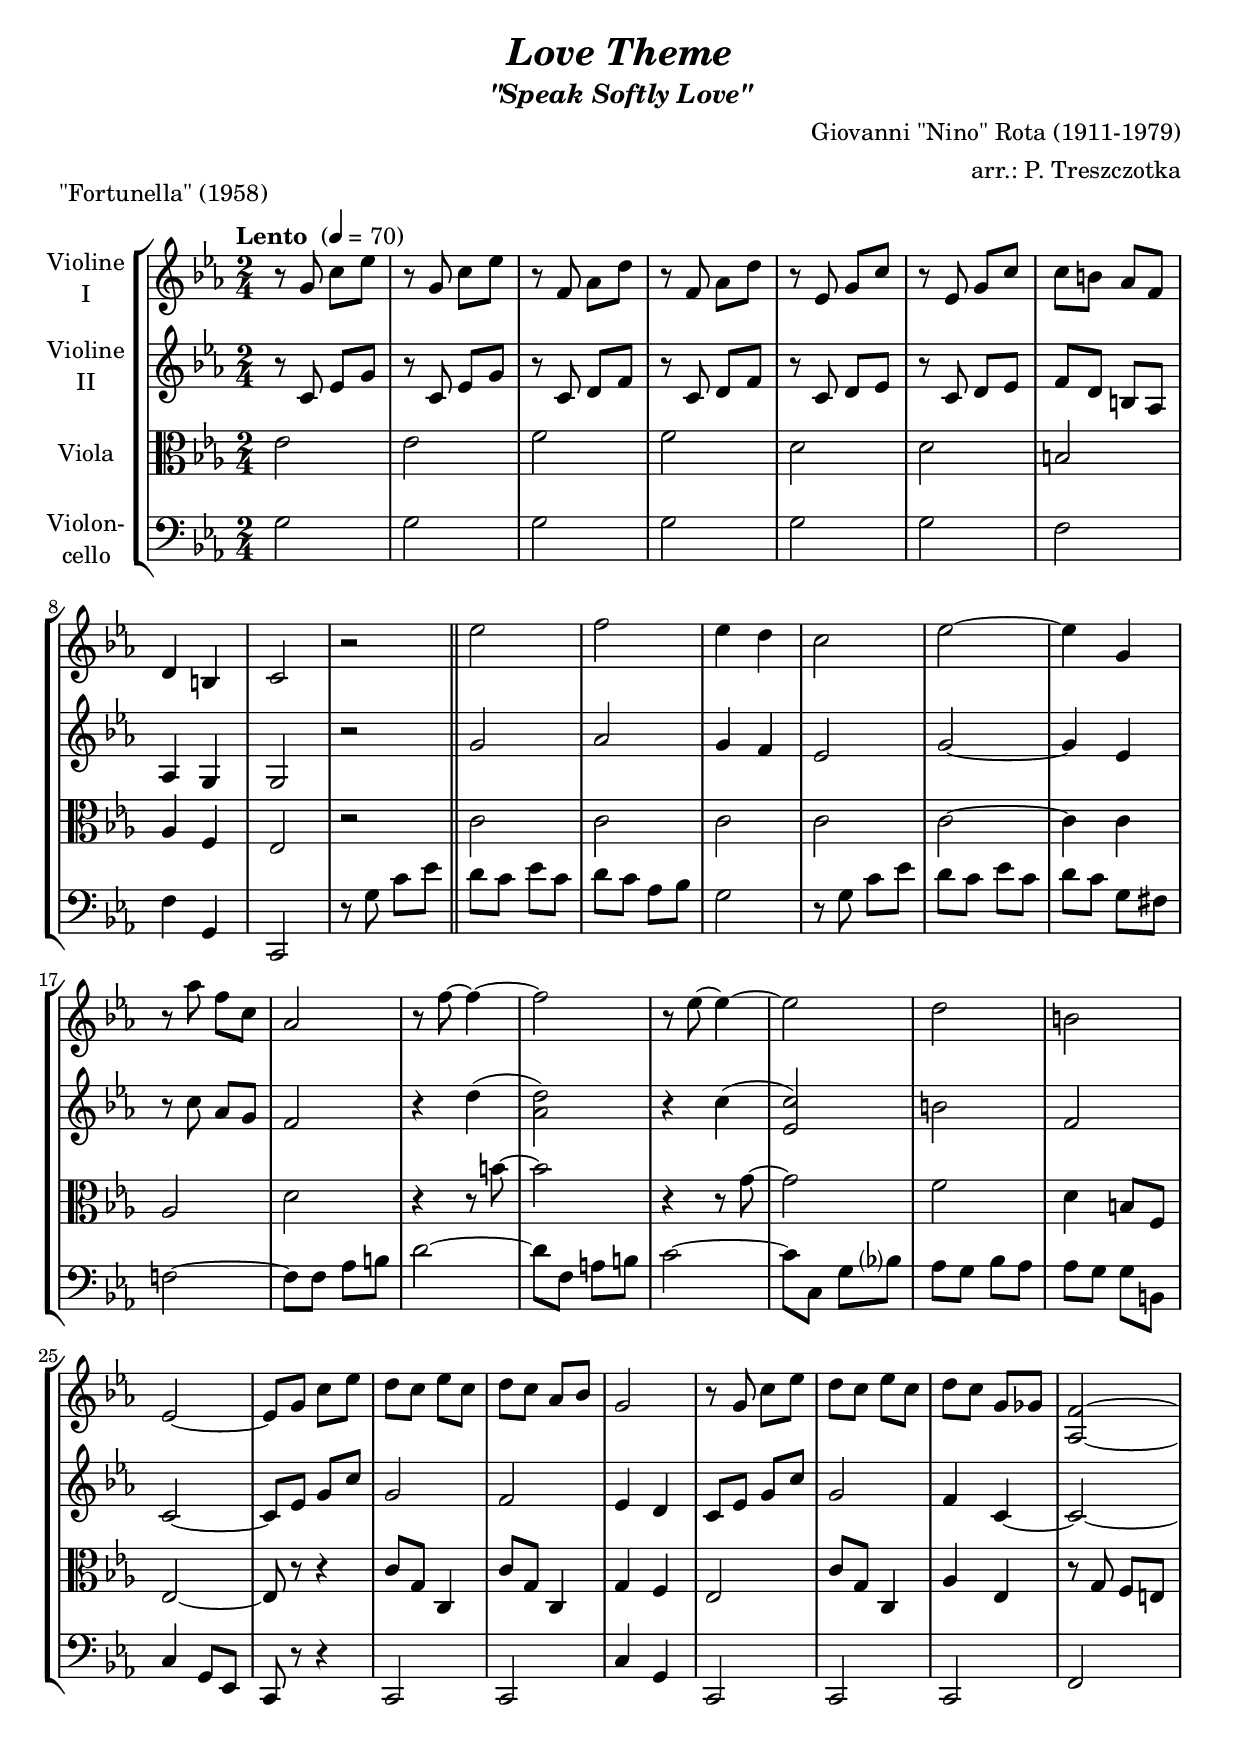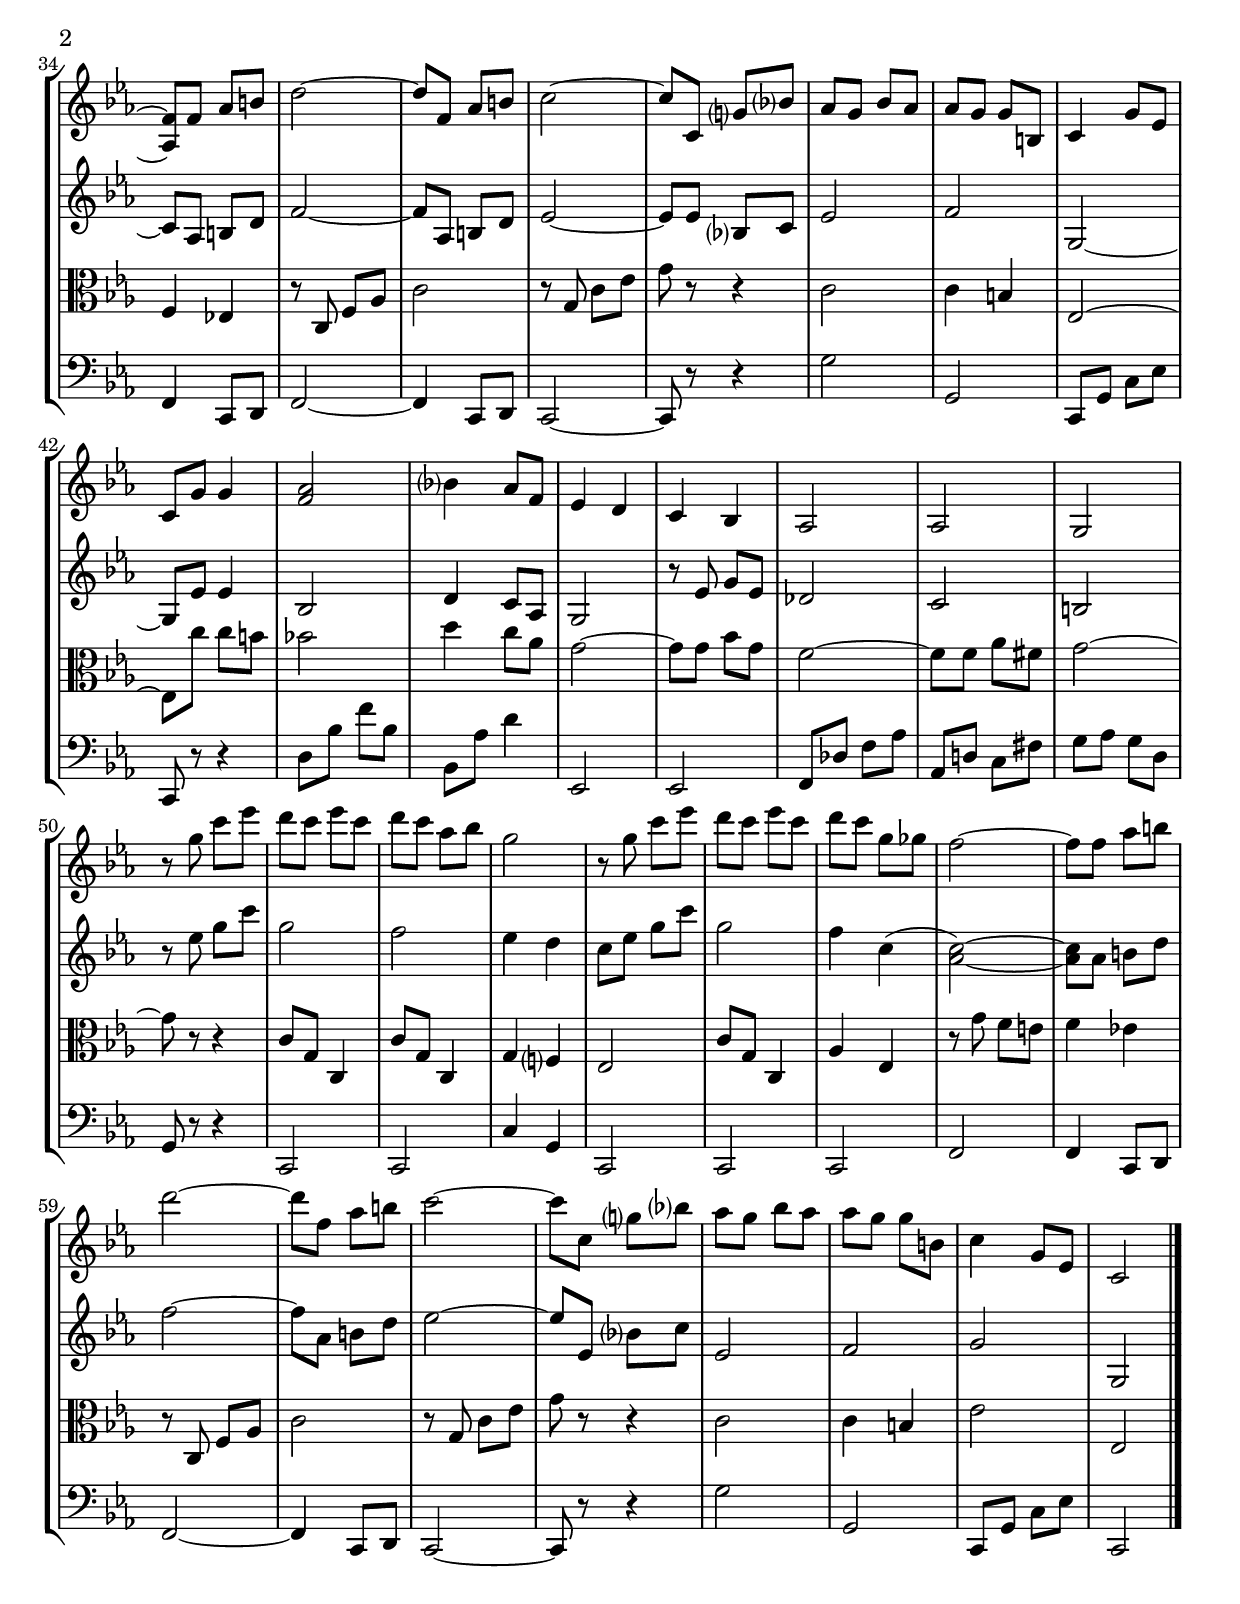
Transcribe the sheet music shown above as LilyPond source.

\version "2.18.2"
\include "deutsch.ly"
  
#(set-global-staff-size 20.75)

\header {
  title     = \markup \bold \italic "Love Theme"
  subtitle  = \markup \italic "\"Speak Softly Love\""
  composer  = "Giovanni \"Nino\" Rota (1911-1979)"
  arranger  = "arr.: P. Treszczotka"
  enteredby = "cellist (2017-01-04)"
  piece     = "\"Fortunella\" (1958)"
}

voiceconsts = {
  \key es \major
  \time 2/4
% \numericTimeSignature
  \compressFullBarRests
  % Set default beaming for all staves
%  \set Timing.beamExceptions = #'()
%  \set Timing.baseMoment     = #(ly:make-moment 1 4)
%  \set Timing.beatStructure  = #'(1 1 1)
  \tempo "Lento " 4=70
}

mifl = "flute"
mist = "string ensemble 1"
%minstr = "accordion"
miba = "bassoon"
%miba = "electric bass (pick)"
%miba = "electric bass (finger)"
%milo = "drawbar organ"
milo = "harpsichord"

rit = \mark \markup "rit."

va = \relative c'' {
  \voiceconsts
  \clef "treble"

  r8 g c es
  r g, c es
  r f, as d
  r f, as d
  r es, g c
  r es, g c
  c h as f

  d4 h
  c2
  r \bar "||"
  es'
  f
  es4 d
  c2
  es~
  es4 g,
  r8 as' f c
  as2

  r8 f'~ f4~
  f2
  r8 es~ es4~
  es2
  d
  h
  es,~
  es8 g c es
  d c es c
  d c as b
  g2

  r8 g c es
  d c es c
  d c g ges
  <as, f'>2~
  <as f'>8 f' as h
  d2~
  d8 f, as h
  c2~
  c8 c, g'? b?
  as g b as

  as g g h,
  c4 g'8 es
  c g' g4
  <f as>2
  b?4 as8 f
  es4 d
  c b
  as2
  as
  g
  r8 g'' c es

  d c es c
  d c as b
  g2
  r8 g c es
  d c es c
  d c g ges
  f2~
  f8 f as h
  d2~

  d8 f, as h
  c2~
  c8 c, g'? b?
  as g b as
  as g g h,
  c4 g8 es
  c2 \bar "|."
}

vb = \relative c' {
  \voiceconsts
  \clef "treble"

  r8 c es g
  r c, es g
  r c, d f
  r c d f
  r c d es
  r c d es
  f d h as

  as4 g
  g2
  r \bar "||"
  g'2
  as
  g4 f
  es2
  g~
  g4 es

  r8 c' as g
  f2
  r4 d'(
  <as d>2)
  r4 c(
  <es, c'>2)
  h'
  f

  c~
  c8 es g c
  g2
  f
  es4 d
  c8 es g c
  g2
  f4 c~

  c2~
  c8 as h d
  f2~
  f8 as, h d
  es2~
  es8 es b? c
  es2
  f

  g,~
  g8 es' es4
  b2
  d4 c8 as
  g2
  r8 es' g es
  des2
  c
  h

  r8 es' g c
  g2
  f
  es4 d
  c8 es g c
  g2
  f4 c(
  <as c>2)~
  <as c>8 as h d
  f2~
  f8 as, h d
  es2~
  es8 es, b'? c
  es,2
  f
  g
  g, \bar "|."
}

vc = \relative c' {
  \voiceconsts
  \clef "alto"

  es2
  es
  f
  f
  d
  d
  h
  as4 f
  es2
  r \bar "||"

  c'2
  c
  c
  c
  c~
  c4 c
  as2
  d

  r4 r8 h'~
  h2
  r4 r8 g~
  g2
  f
  d4 h8 f
  es2~
  es8 r r4

  c'8 g c,4
  c'8 g c,4
  g' f
  es2
  c'8 g c,4
  as' es
  r8 g f e
  f4 es!

  r8 c f as
  c2
  r8 g c es
  g r r4
  c,2
  c4 h
  es,2~
  es8 c'' c h

  b!2
  d4 c8 as
  g2~
  g8 g b g
  f2~
  f8 f as fis
  g2~
  g8 r r4

  c,8 g c,4
  c'8 g c,4
  g' f?
  es2
  c'8 g c,4
  as' es
  r8 g' f e
  f4 es!

  r8 c, f as
  c2
  r8 g c es
  g r r4
  c,2
  c4 h
  es2
  es, \bar "|."
}

vd = \relative c' {
  \voiceconsts
  \clef "bass"

  g2
  g
  g
  g
  g
  g
  f
  f4 g,
  c,2
  r8 g'' c es \bar "||"

  d c es c
  d c as b
  g2r8 g c es
  d c es c
  d c g fis
  f!2~
  f8 f as h
  
  d2~
  d8 f, a h
  c2~
  c8 c, g' b?
  as g b as
  as g g h,
  c4 g8 es
  c r r4

  c2
  c
  c'4 g
  c,2
  c
  c
  f
  f4 c8 d
  f2~
  f4 c8 d
  c2~
  c8 r r4

  g''2
  g,
  c,8 g' c es
  c, r r4
  d'8 b' f' b,
  b, as' d4
  es,,2
  es
  f8 des' f as

  as, d! c fis
  g as g d
  g, r r4
  c,2
  c
  c'4 g
  c,2
  c
  c

  f
  f4 c8 d
  f2~
  f4 c8 d
  c2~
  c8 r r4
  g''2
  g,
  c,8 g' c es
  c,2 \bar "|."
}


music = \new StaffGroup <<
      \new Staff {
	\set Staff.midiInstrument = \mist
	\set Staff.instrumentName = \markup \center-column { "Violine" "I" }
	\transpose es es { \va }
      }

      \new Staff {
	\set Staff.midiInstrument = \mist
	\set Staff.instrumentName = \markup \center-column { "Violine" "II" }
	\transpose es es { \vb }
      }

      \new Staff {
	\set Staff.midiInstrument = \mist
	\set Staff.instrumentName = \markup \center-column { "Viola" }
	\transpose es es { \vc }
      }

      \new Staff {
	\set Staff.midiInstrument = \miba
	\set Staff.instrumentName = \markup \center-column { "Violon-" "cello" }
	\transpose es es { \vd }
      }
>>

\book {
  \score {
    \music
    \layout {}
  }

  \score {
    \unfoldRepeats \music

    \midi {
      \context {
        \Score
      }
    }
  }
}
